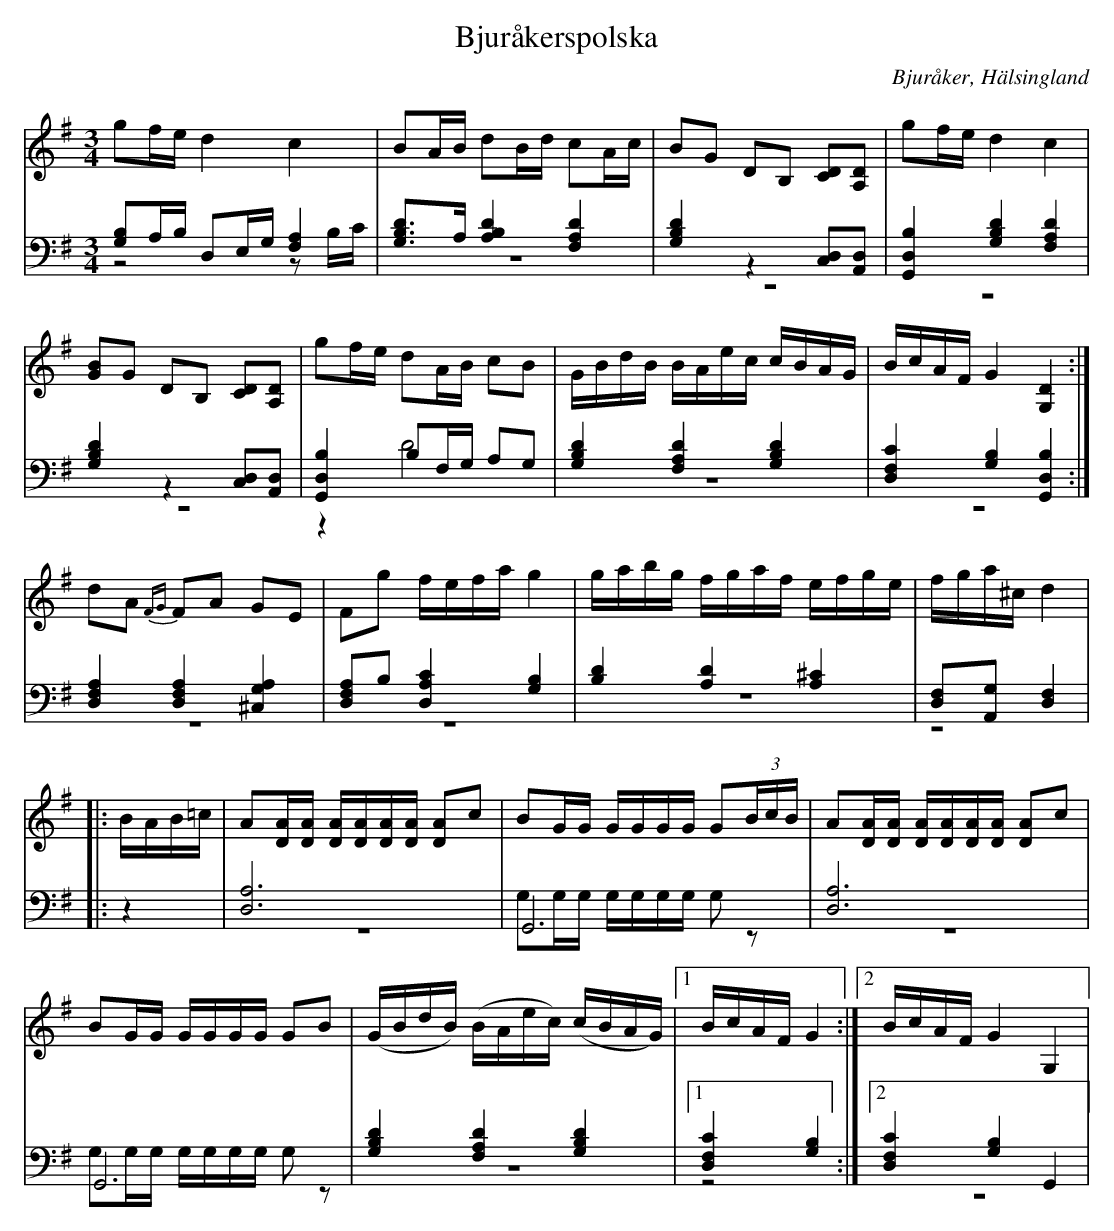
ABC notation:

X:1
T: Bjuråkerspolska
O: Bjuråker, Hälsingland
M: 3/4
L: 1/8
K: G
V:1
V:2
V:3 merge
V:1
gf/e/ d2 c2|BA/B/ dB/d/ cA/c/| BG DB, [CD][A,D]|gf/e/ d2 c2|
[GB]G DB, [CD][A,D] |gf/e/ dA/B/ cB|G/B/d/B/ B/A/e/c/ c/B/A/G/|B/c/A/F/ G2 [G,2D2]:|
dA {FG}FA GE|Fg f/e/f/a/ g2|g/a/b/g/ f/g/a/f/ e/f/g/e/ |f/g/a/^c/ d2 |
|:B/A/B/=c/|A[D/A/][D/A/] [D/A/][D/A/][D/A/][D/A/] [DA]c|BG/G/ G/G/G/G/ G(3B/c/B/|A[D/A/][D/A/] [D/A/][D/A/][D/A/][D/A/] [DA]c|
BG/G/ G/G/G/G/ GB|(G/B/d/B/) (B/A/e/c/) (c/B/A/G/)|1 B/c/A/F/ G2:|2 B/c/A/F/ G2 G,2|
V:2 clef=bass
[G,B,]A,/B,/ D,E,/G,/ [F,2A,2]|[G,B,D]>A, [A,2B,2D2] [F,2A,2 D2]|[G,2B,2D2] z2 [C,D,][A,,D,]|[G,,2D,2B,2] [G,2B,2D2] [F,2A,2 D2]|
[G,2B,2D2] z2 [C,D,][A,,D,]|[G,,2D,2B,2] B,F,/G,/ A,G,|[G,2B,2D2] [F,2A,2 D2] [G,2B,2D2]|[D,2F,2C2] [G,2B,2][G,,2D,2B,2]:|
[D,2F,2A,2] [D,2F,2A,2] [^C,2G,2A,2]|[D,F,A,]B, [D,2A,2C2] [G,2B,2]|[B,2D2] [A,2D2] [A,2^C2]|[D,F,][A,,G,] [D,2F,2]|
|:z2|[D,6A,6]|G,,6|[D,6A,6]|
G,,6|[G,2B,2D2] [F,2A,2 D2] [G,2B,2D2]|1 [D,2F,2C2] [G,2B,2] :|2 [D,2F,2C2] [G,2B,2] G,,2|
V:3  clef=bass
z4 z2/B,/C/|z6|z6|z6|
z6 |z2 D4|z6|z6:|
z6|z6|z6|z4|
|:z2|z6|G,G,/G,/ G,/G,/G,/G,/ G,z|z6 |
G,G,/G,/ G,/G,/G,/G,/ G,z|z6|1 z4:|2 z6|
